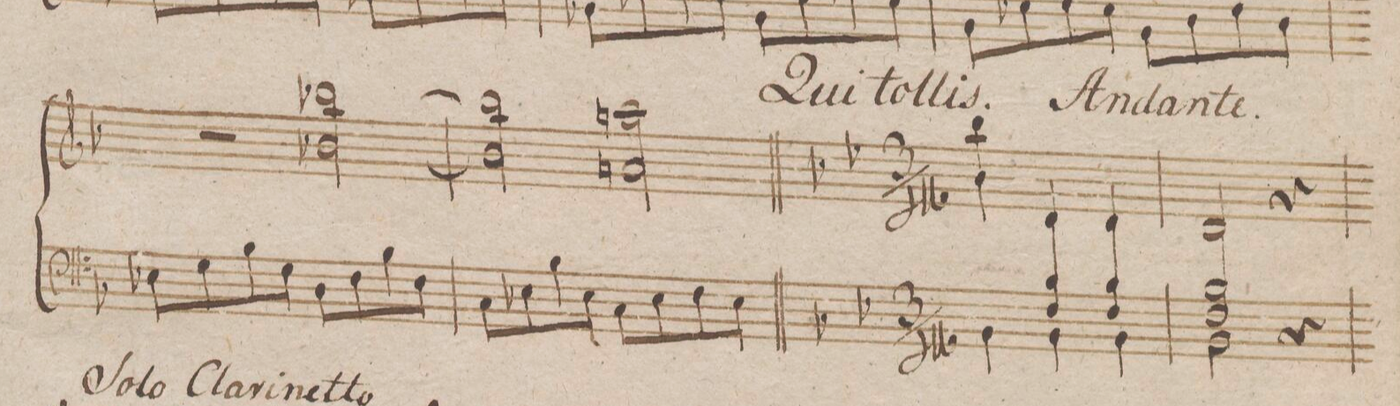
**kern
*I"Organo.
*clefF4
*k[b-]
*met(c)
*M4/4
8E-X\L
8G\
8B-\
8G\J
8D\L
8F\
8B-\
8F\J
=72
8C\L
8E-X\
8B-\
8E-\J
8C\L
8E-\
8F\
8E-\J
=73||
*k[b-e-]
*M3/4
*^
4BB-\	4ryyyy
4B-/ 4F/	4BB-\
4B-/ 4F/	4BB-\
=74	=74
*	*2\left
2B- 2F/	2BB-\
*v	*v
4r
=75
*-
